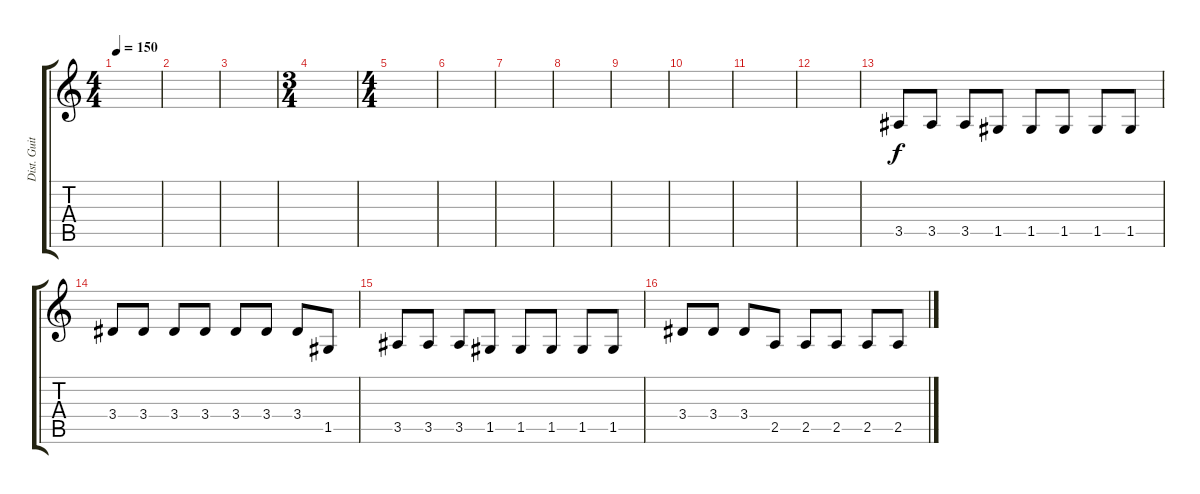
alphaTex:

\track ("Dist. Guitar" "Dist. Guit") {instrument distortionguitar}
\staff {score tabs}
\tuning (D4 A3 F3 C3 G2 D2) {hide}
\ts (4 4)
\tempo 150
\clef g2
\ks c
|
|
|
\ts (3 4)
|
\ts (4 4)
|
|
|
|
|
|
|
|
3.5.8{volume 12} 3.5.8 3.5.8 1.5.8 1.5.8 1.5.8 1.5.8 1.5.8 |
3.4.8 3.4.8 3.4.8 3.4.8 3.4.8 3.4.8 3.4.8 1.5.8 |
3.5.8 3.5.8 3.5.8 1.5.8 1.5.8 1.5.8 1.5.8 1.5.8 |
3.4.8 3.4.8 3.4.8 2.5.8 2.5.8 2.5.8 2.5.8 2.5.8
